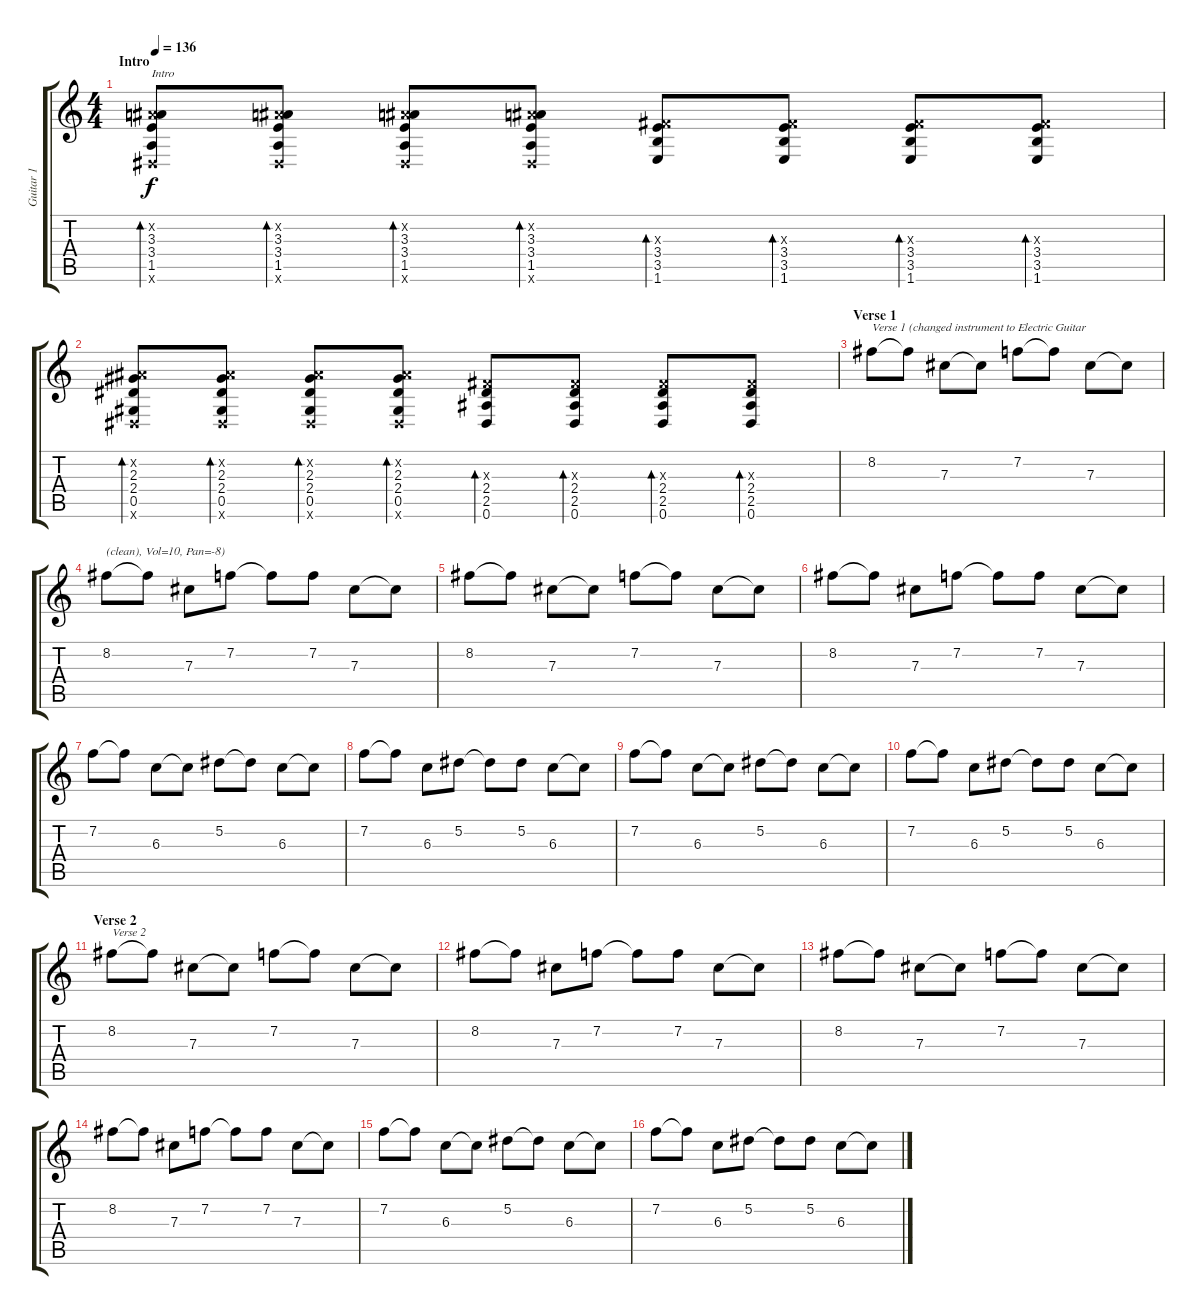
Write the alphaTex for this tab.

\track ("Guitar 1 " "Guitar 1 ") {instrument distortionguitar}
\staff {score tabs}
\tuning (Eb4 Bb3 Gb3 Db3 Ab2 Eb2) {hide}
\ts (4 4)
\section ("" "Intro")
\tempo 136
\clef g2
\ks c
(0.2{x} 3.3 3.4 1.5 0.6{x}).8{bd 60 txt "Intro" dy f instrument distortionguitar} (0.2{x} 3.3 3.4 1.5 0.6{x}).8{bd 60} (0.2{x} 3.3 3.4 1.5 0.6{x}).8{bd 60} (0.2{x} 3.3 3.4 1.5 0.6{x}).8{bd 60} (0.3{x} 3.4 3.5 1.6).8{bd 60} (0.3{x} 3.4 3.5 1.6).8{bd 60} (0.3{x} 3.4 3.5 1.6).8{bd 60} (0.3{x} 3.4 3.5 1.6).8{bd 60} |
(0.2{x} 2.3 2.4 0.5 0.6{x}).8{bd 60} (0.2{x} 2.3 2.4 0.5 0.6{x}).8{bd 60} (0.2{x} 2.3 2.4 0.5 0.6{x}).8{bd 60} (0.2{x} 2.3 2.4 0.5 0.6{x}).8{bd 60} (0.3{x} 2.4 2.5 0.6).8{bd 60} (0.3{x} 2.4 2.5 0.6).8{bd 60} (0.3{x} 2.4 2.5 0.6).8{bd 60} (0.3{x} 2.4 2.5 0.6).8{bd 60} |
\section ("" "Verse 1")
8.2.8{txt "Verse 1 (changed instrument to Electric Guitar" volume 10 balance 0 instrument electricguitarclean} 8.2{t}.8 7.3.8 7.3{t}.8 7.2.8 7.2{t}.8 7.3.8 7.3{t}.8 |
8.2.8{txt "(clean), Vol=10, Pan=-8)"} 8.2{t}.8 7.3.8 7.2.8 7.2{t}.8 7.2.8 7.3.8 7.3{t}.8 |
8.2.8 8.2{t}.8 7.3.8 7.3{t}.8 7.2.8 7.2{t}.8 7.3.8 7.3{t}.8 |
8.2.8 8.2{t}.8 7.3.8 7.2.8 7.2{t}.8 7.2.8 7.3.8 7.3{t}.8 |
7.2.8 7.2{t}.8 6.3.8 6.3{t}.8 5.2.8 5.2{t}.8 6.3.8 6.3{t}.8 |
7.2.8 7.2{t}.8 6.3.8 5.2.8 5.2{t}.8 5.2.8 6.3.8 6.3{t}.8 |
7.2.8 7.2{t}.8 6.3.8 6.3{t}.8 5.2.8 5.2{t}.8 6.3.8 6.3{t}.8 |
7.2.8 7.2{t}.8 6.3.8 5.2.8 5.2{t}.8 5.2.8 6.3.8 6.3{t}.8 |
\section ("" "Verse 2")
8.2.8{txt "Verse 2"} 8.2{t}.8 7.3.8 7.3{t}.8 7.2.8 7.2{t}.8 7.3.8 7.3{t}.8 |
8.2.8 8.2{t}.8 7.3.8 7.2.8 7.2{t}.8 7.2.8 7.3.8 7.3{t}.8 |
8.2.8 8.2{t}.8 7.3.8 7.3{t}.8 7.2.8 7.2{t}.8 7.3.8 7.3{t}.8 |
8.2.8 8.2{t}.8 7.3.8 7.2.8 7.2{t}.8 7.2.8 7.3.8 7.3{t}.8 |
7.2.8 7.2{t}.8 6.3.8 6.3{t}.8 5.2.8 5.2{t}.8 6.3.8 6.3{t}.8 |
7.2.8 7.2{t}.8 6.3.8 5.2.8 5.2{t}.8 5.2.8 6.3.8 6.3{t}.8
